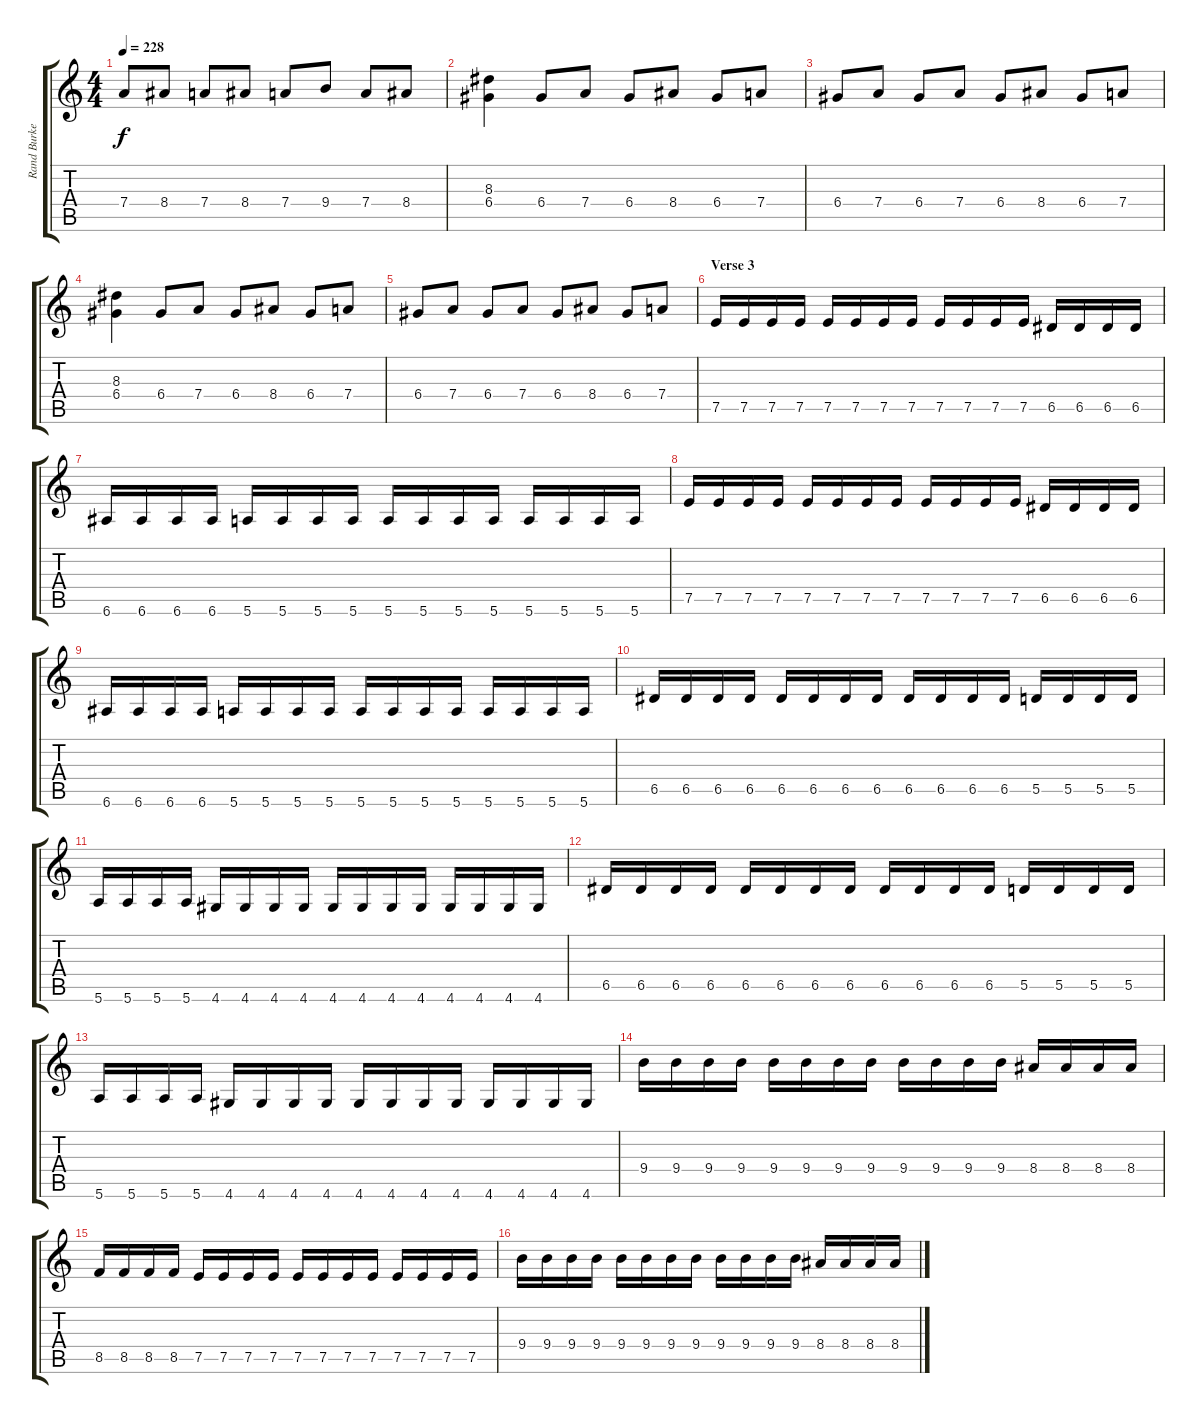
\track ("Rand Burkey" "Rand Burke") {instrument distortionguitar}
\staff {score tabs}
\tuning (E4 B3 G3 D3 A2 E2) {hide}
\ts (4 4)
\tempo 228
\clef g2
\ks c
7.4.8{dy f} 8.4.8 7.4.8 8.4.8 7.4.8 9.4.8 7.4.8 8.4.8 |
(8.3 6.4).4 6.4.8 7.4.8 6.4.8 8.4.8 6.4.8 7.4.8 |
6.4.8 7.4.8 6.4.8 7.4.8 6.4.8 8.4.8 6.4.8 7.4.8 |
(8.3 6.4).4 6.4.8 7.4.8 6.4.8 8.4.8 6.4.8 7.4.8 |
6.4.8 7.4.8 6.4.8 7.4.8 6.4.8 8.4.8 6.4.8 7.4.8 |
\section ("" "Verse 3")
7.5.16 7.5.16 7.5.16 7.5.16 7.5.16 7.5.16 7.5.16 7.5.16 7.5.16 7.5.16 7.5.16 7.5.16 6.5.16 6.5.16 6.5.16 6.5.16 |
6.6.16 6.6.16 6.6.16 6.6.16 5.6.16 5.6.16 5.6.16 5.6.16 5.6.16 5.6.16 5.6.16 5.6.16 5.6.16 5.6.16 5.6.16 5.6.16 |
7.5.16 7.5.16 7.5.16 7.5.16 7.5.16 7.5.16 7.5.16 7.5.16 7.5.16 7.5.16 7.5.16 7.5.16 6.5.16 6.5.16 6.5.16 6.5.16 |
6.6.16 6.6.16 6.6.16 6.6.16 5.6.16 5.6.16 5.6.16 5.6.16 5.6.16 5.6.16 5.6.16 5.6.16 5.6.16 5.6.16 5.6.16 5.6.16 |
6.5.16 6.5.16 6.5.16 6.5.16 6.5.16 6.5.16 6.5.16 6.5.16 6.5.16 6.5.16 6.5.16 6.5.16 5.5.16 5.5.16 5.5.16 5.5.16 |
5.6.16 5.6.16 5.6.16 5.6.16 4.6.16 4.6.16 4.6.16 4.6.16 4.6.16 4.6.16 4.6.16 4.6.16 4.6.16 4.6.16 4.6.16 4.6.16 |
6.5.16 6.5.16 6.5.16 6.5.16 6.5.16 6.5.16 6.5.16 6.5.16 6.5.16 6.5.16 6.5.16 6.5.16 5.5.16 5.5.16 5.5.16 5.5.16 |
5.6.16 5.6.16 5.6.16 5.6.16 4.6.16 4.6.16 4.6.16 4.6.16 4.6.16 4.6.16 4.6.16 4.6.16 4.6.16 4.6.16 4.6.16 4.6.16 |
9.4.16 9.4.16 9.4.16 9.4.16 9.4.16 9.4.16 9.4.16 9.4.16 9.4.16 9.4.16 9.4.16 9.4.16 8.4.16 8.4.16 8.4.16 8.4.16 |
8.5.16 8.5.16 8.5.16 8.5.16 7.5.16 7.5.16 7.5.16 7.5.16 7.5.16 7.5.16 7.5.16 7.5.16 7.5.16 7.5.16 7.5.16 7.5.16 |
9.4.16 9.4.16 9.4.16 9.4.16 9.4.16 9.4.16 9.4.16 9.4.16 9.4.16 9.4.16 9.4.16 9.4.16 8.4.16 8.4.16 8.4.16 8.4.16
